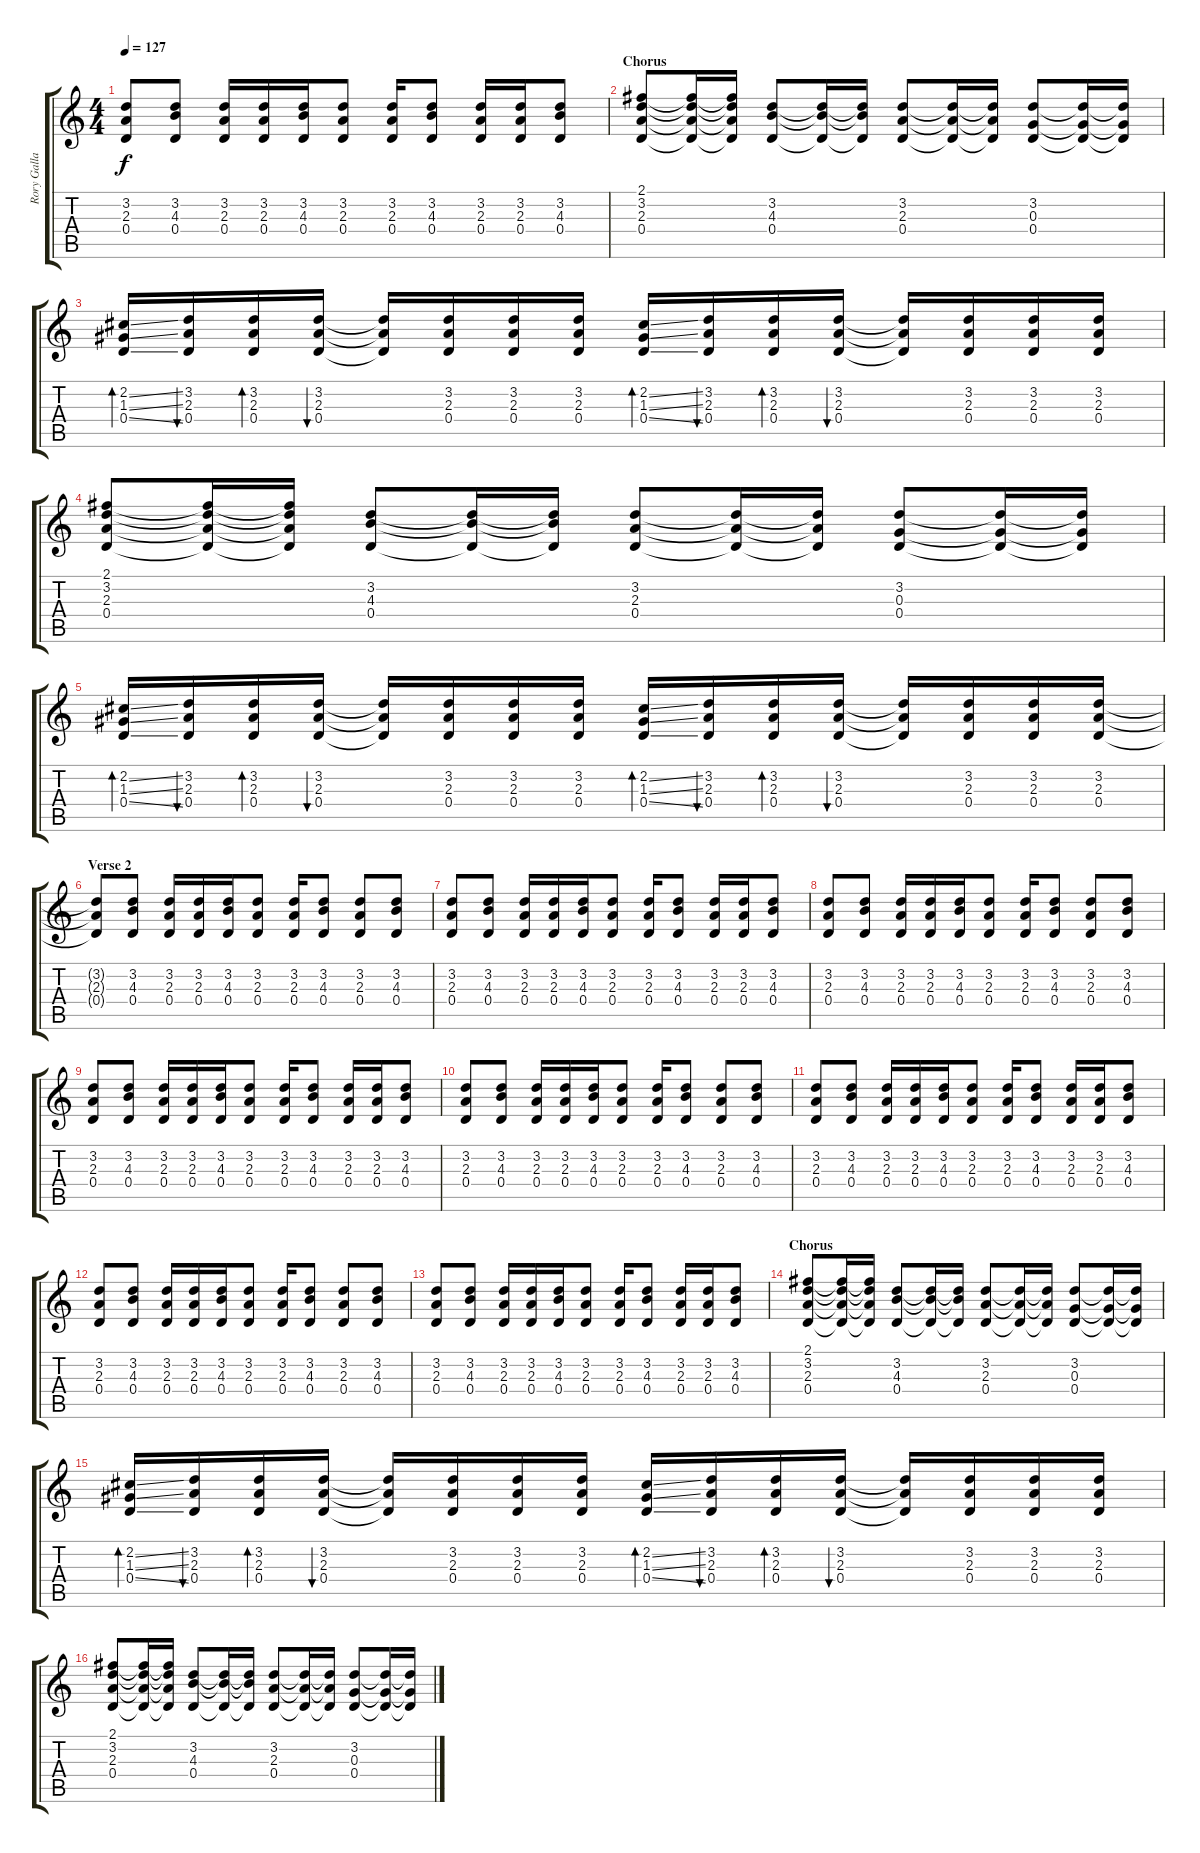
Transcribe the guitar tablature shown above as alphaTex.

\track ("Rory Gallagher" "Rory Galla") {instrument acousticguitarsteel}
\staff {score tabs}
\tuning (E4 B3 G3 D3 A2 E2) {hide}
\ts (4 4)
\tempo 127
\clef g2
\ks c
(3.2 2.3 0.4).8{dy f} (3.2 4.3 0.4).8 (3.2 2.3 0.4).16 (3.2 2.3 0.4).16 (3.2 4.3 0.4).16 (3.2 2.3 0.4).8 (3.2 2.3 0.4).16 (3.2 4.3 0.4).8 (3.2 2.3 0.4).16 (3.2 2.3 0.4).16 (3.2 4.3 0.4).8 |
\section ("" "Chorus")
(2.1 3.2 2.3 0.4).8 (2.1{t} 3.2{t} 2.3{t} 0.4{t}).16 (2.1{t} 3.2{t} 2.3{t} 0.4{t}).16 (3.2 4.3 0.4).8 (3.2{t} 4.3{t} 0.4{t}).16 (3.2{t} 4.3{t} 0.4{t}).16 (3.2 2.3 0.4).8 (3.2{t} 2.3{t} 0.4{t}).16 (3.2{t} 2.3{t} 0.4{t}).16 (3.2 0.3 0.4).8 (3.2{t} 0.3{t} 0.4{t}).16 (3.2{t} 0.3{t} 0.4{t}).16 |
(2.2{ss} 1.3{ss} 0.4{ss}).16{bd 60} (3.2 2.3 0.4).16{bu 60} (3.2 2.3 0.4).16{bd 60} (3.2 2.3 0.4).16{bu 60} (3.2{t} 2.3{t} 0.4{t}).16 (3.2 2.3 0.4).16 (3.2 2.3 0.4).16 (3.2 2.3 0.4).16 (2.2{ss} 1.3{ss} 0.4{ss}).16{bd 60} (3.2 2.3 0.4).16{bu 60} (3.2 2.3 0.4).16{bd 60} (3.2 2.3 0.4).16{bu 60} (3.2{t} 2.3{t} 0.4{t}).16 (3.2 2.3 0.4).16 (3.2 2.3 0.4).16 (3.2 2.3 0.4).16 |
(2.1 3.2 2.3 0.4).8 (2.1{t} 3.2{t} 2.3{t} 0.4{t}).16 (2.1{t} 3.2{t} 2.3{t} 0.4{t}).16 (3.2 4.3 0.4).8 (3.2{t} 4.3{t} 0.4{t}).16 (3.2{t} 4.3{t} 0.4{t}).16 (3.2 2.3 0.4).8 (3.2{t} 2.3{t} 0.4{t}).16 (3.2{t} 2.3{t} 0.4{t}).16 (3.2 0.3 0.4).8 (3.2{t} 0.3{t} 0.4{t}).16 (3.2{t} 0.3{t} 0.4{t}).16 |
(2.2{ss} 1.3{ss} 0.4{ss}).16{bd 60} (3.2 2.3 0.4).16{bu 60} (3.2 2.3 0.4).16{bd 60} (3.2 2.3 0.4).16{bu 60} (3.2{t} 2.3{t} 0.4{t}).16 (3.2 2.3 0.4).16 (3.2 2.3 0.4).16 (3.2 2.3 0.4).16 (2.2{ss} 1.3{ss} 0.4{ss}).16{bd 60} (3.2 2.3 0.4).16{bu 60} (3.2 2.3 0.4).16{bd 60} (3.2 2.3 0.4).16{bu 60} (3.2{t} 2.3{t} 0.4{t}).16 (3.2 2.3 0.4).16 (3.2 2.3 0.4).16 (3.2 2.3 0.4).16 |
\section ("" "Verse 2")
(3.2{t} 2.3{t} 0.4{t}).8 (3.2 4.3 0.4).8 (3.2 2.3 0.4).16 (3.2 2.3 0.4).16 (3.2 4.3 0.4).16 (3.2 2.3 0.4).8 (3.2 2.3 0.4).16 (3.2 4.3 0.4).8 (3.2 2.3 0.4).8 (3.2 4.3 0.4).8 |
(3.2 2.3 0.4).8 (3.2 4.3 0.4).8 (3.2 2.3 0.4).16 (3.2 2.3 0.4).16 (3.2 4.3 0.4).16 (3.2 2.3 0.4).8 (3.2 2.3 0.4).16 (3.2 4.3 0.4).8 (3.2 2.3 0.4).16 (3.2 2.3 0.4).16 (3.2 4.3 0.4).8 |
(3.2 2.3 0.4).8 (3.2 4.3 0.4).8 (3.2 2.3 0.4).16 (3.2 2.3 0.4).16 (3.2 4.3 0.4).16 (3.2 2.3 0.4).8 (3.2 2.3 0.4).16 (3.2 4.3 0.4).8 (3.2 2.3 0.4).8 (3.2 4.3 0.4).8 |
(3.2 2.3 0.4).8 (3.2 4.3 0.4).8 (3.2 2.3 0.4).16 (3.2 2.3 0.4).16 (3.2 4.3 0.4).16 (3.2 2.3 0.4).8 (3.2 2.3 0.4).16 (3.2 4.3 0.4).8 (3.2 2.3 0.4).16 (3.2 2.3 0.4).16 (3.2 4.3 0.4).8 |
(3.2 2.3 0.4).8 (3.2 4.3 0.4).8 (3.2 2.3 0.4).16 (3.2 2.3 0.4).16 (3.2 4.3 0.4).16 (3.2 2.3 0.4).8 (3.2 2.3 0.4).16 (3.2 4.3 0.4).8 (3.2 2.3 0.4).8 (3.2 4.3 0.4).8 |
(3.2 2.3 0.4).8 (3.2 4.3 0.4).8 (3.2 2.3 0.4).16 (3.2 2.3 0.4).16 (3.2 4.3 0.4).16 (3.2 2.3 0.4).8 (3.2 2.3 0.4).16 (3.2 4.3 0.4).8 (3.2 2.3 0.4).16 (3.2 2.3 0.4).16 (3.2 4.3 0.4).8 |
(3.2 2.3 0.4).8 (3.2 4.3 0.4).8 (3.2 2.3 0.4).16 (3.2 2.3 0.4).16 (3.2 4.3 0.4).16 (3.2 2.3 0.4).8 (3.2 2.3 0.4).16 (3.2 4.3 0.4).8 (3.2 2.3 0.4).8 (3.2 4.3 0.4).8 |
(3.2 2.3 0.4).8 (3.2 4.3 0.4).8 (3.2 2.3 0.4).16 (3.2 2.3 0.4).16 (3.2 4.3 0.4).16 (3.2 2.3 0.4).8 (3.2 2.3 0.4).16 (3.2 4.3 0.4).8 (3.2 2.3 0.4).16 (3.2 2.3 0.4).16 (3.2 4.3 0.4).8 |
\section ("" "Chorus")
(2.1 3.2 2.3 0.4).8 (2.1{t} 3.2{t} 2.3{t} 0.4{t}).16 (2.1{t} 3.2{t} 2.3{t} 0.4{t}).16 (3.2 4.3 0.4).8 (3.2{t} 4.3{t} 0.4{t}).16 (3.2{t} 4.3{t} 0.4{t}).16 (3.2 2.3 0.4).8 (3.2{t} 2.3{t} 0.4{t}).16 (3.2{t} 2.3{t} 0.4{t}).16 (3.2 0.3 0.4).8 (3.2{t} 0.3{t} 0.4{t}).16 (3.2{t} 0.3{t} 0.4{t}).16 |
(2.2{ss} 1.3{ss} 0.4{ss}).16{bd 60} (3.2 2.3 0.4).16{bu 60} (3.2 2.3 0.4).16{bd 60} (3.2 2.3 0.4).16{bu 60} (3.2{t} 2.3{t} 0.4{t}).16 (3.2 2.3 0.4).16 (3.2 2.3 0.4).16 (3.2 2.3 0.4).16 (2.2{ss} 1.3{ss} 0.4{ss}).16{bd 60} (3.2 2.3 0.4).16{bu 60} (3.2 2.3 0.4).16{bd 60} (3.2 2.3 0.4).16{bu 60} (3.2{t} 2.3{t} 0.4{t}).16 (3.2 2.3 0.4).16 (3.2 2.3 0.4).16 (3.2 2.3 0.4).16 |
(2.1 3.2 2.3 0.4).8 (2.1{t} 3.2{t} 2.3{t} 0.4{t}).16 (2.1{t} 3.2{t} 2.3{t} 0.4{t}).16 (3.2 4.3 0.4).8 (3.2{t} 4.3{t} 0.4{t}).16 (3.2{t} 4.3{t} 0.4{t}).16 (3.2 2.3 0.4).8 (3.2{t} 2.3{t} 0.4{t}).16 (3.2{t} 2.3{t} 0.4{t}).16 (3.2 0.3 0.4).8 (3.2{t} 0.3{t} 0.4{t}).16 (3.2{t} 0.3{t} 0.4{t}).16
